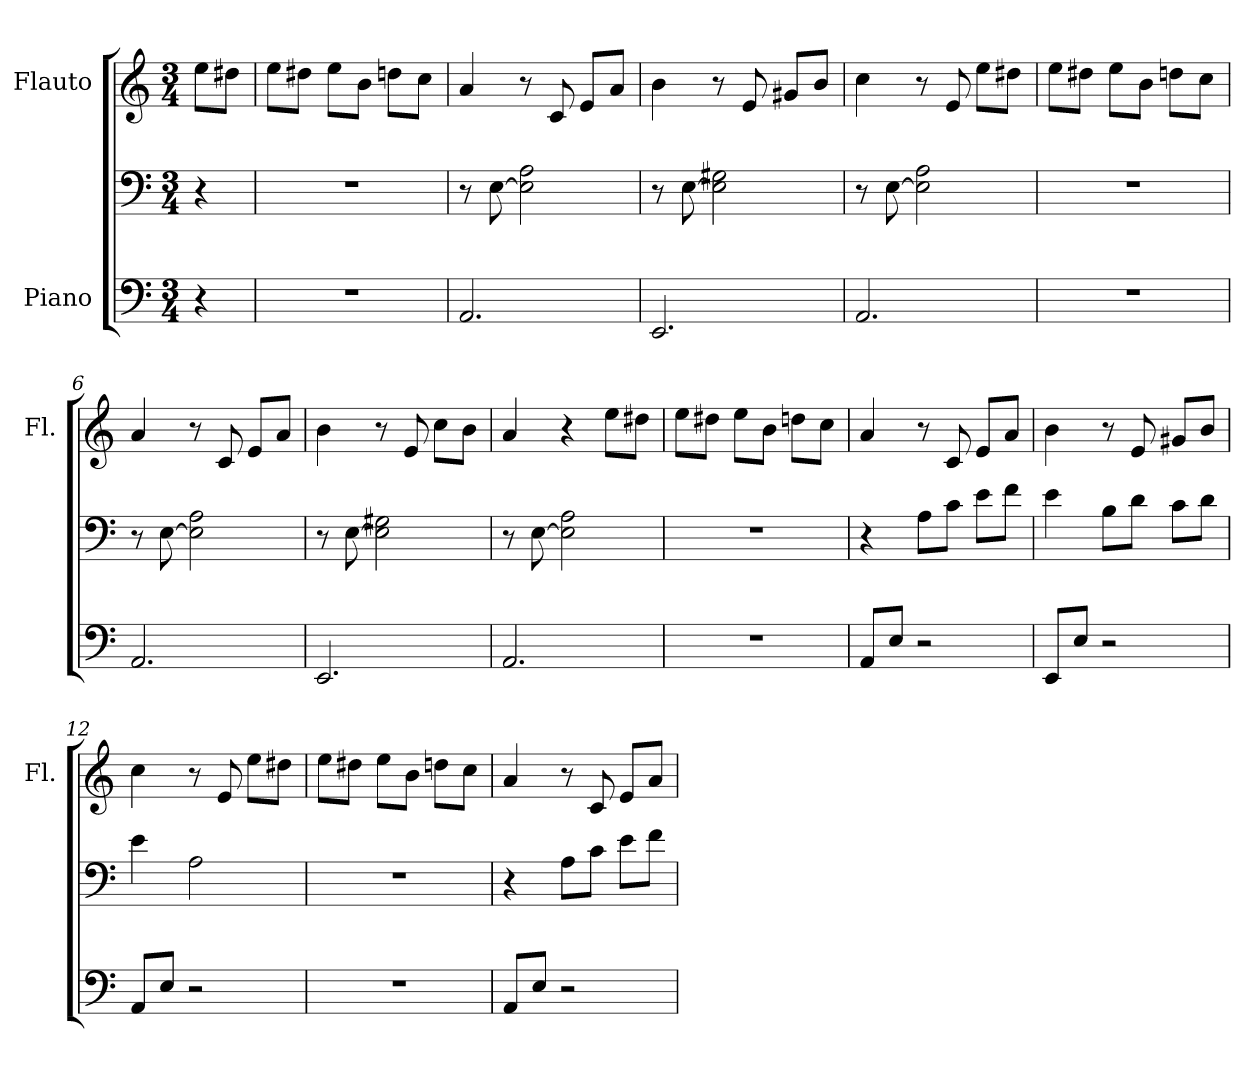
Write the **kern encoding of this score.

**kern	**kern	**kern
*part2	*part2	*part1
*staff3	*staff2	*staff1
*I"Piano	*	*I"Flauto
*	*	*I'Fl.
*clefF4	*clefF4	*clefG2
*k[]	*k[]	*k[]
*M3/4	*M3/4	*M3/4
=	=	=
4r	4r	8ee\L
.	.	8dd#X\J
=1	=1	=1
2.r	2.r	8ee\L
.	.	8dd#X\J
.	.	8ee\L
.	.	8b\J
.	.	8ddn\L
.	.	8cc\J
=2	=2	=2
2.AA/	8r	4a/
.	[8E\	.
.	2E\] 2A\	8r
.	.	8c/
.	.	8e/L
.	.	8a/J
=3	=3	=3
2.EE/	8r	4b\
.	[8E\	.
.	2E\] 2G#X\	8r
.	.	8e/
.	.	8g#X/L
.	.	8b/J
=4	=4	=4
2.AA/	8r	4cc\
.	[8E\	.
.	2E\] 2A\	8r
.	.	8e/
.	.	8ee\L
.	.	8dd#X\J
=5	=5	=5
2.r	2.r	8ee\L
.	.	8dd#X\J
.	.	8ee\L
.	.	8b\J
.	.	8ddn\L
.	.	8cc\J
!!LO:LB:g=z
=6	=6	=6
2.AA/	8r	4a/
.	[8E\	.
.	2E\] 2A\	8r
.	.	8c/
.	.	8e/L
.	.	8a/J
=7	=7	=7
2.EE/	8r	4b\
.	[8E\	.
.	2E\] 2G#X\	8r
.	.	8e/
.	.	8cc\L
.	.	8b\J
=8	=8	=8
2.AA/	8r	4a/
.	[8E\	.
.	2E\] 2A\	4r
.	.	8ee\L
.	.	8dd#X\J
=9	=9	=9
2.r	2.r	8ee\L
.	.	8dd#X\J
.	.	8ee\L
.	.	8b\J
.	.	8ddn\L
.	.	8cc\J
=10	=10	=10
8AA/L	4r	4a/
8E/J	.	.
2r	8A\L	8r
.	8c\J	8c/
.	8e\L	8e/L
.	8f\J	8a/J
=11	=11	=11
8EE/L	4e\	4b\
8E/J	.	.
2r	8B\L	8r
.	8d\J	8e/
.	8c\L	8g#X/L
.	8d\J	8b/J
!!LO:LB:g=z
=12	=12	=12
8AA/L	4e\	4cc\
8E/J	.	.
2r	2A\	8r
.	.	8e/
.	.	8ee\L
.	.	8dd#X\J
=13	=13	=13
2.r	2.r	8ee\L
.	.	8dd#X\J
.	.	8ee\L
.	.	8b\J
.	.	8ddn\L
.	.	8cc\J
=14	=14	=14
8AA/L	4r	4a/
8E/J	.	.
2r	8A\L	8r
.	8c\J	8c/
.	8e\L	8e/L
.	8f\J	8a/J
=	=	=
*-	*-	*-
